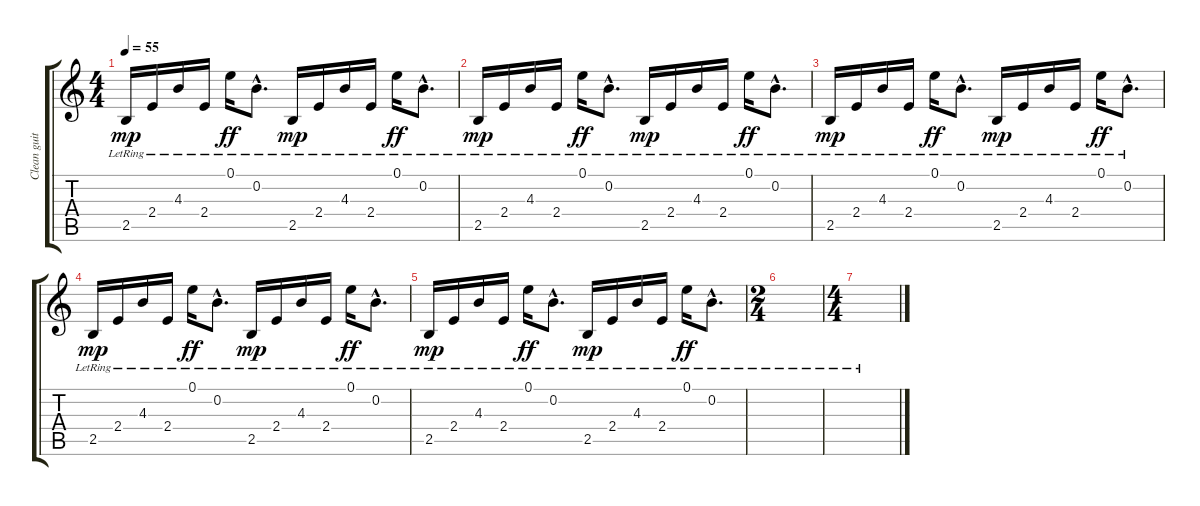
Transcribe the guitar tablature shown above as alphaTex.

\track ("Clean guitar" "Clean guit") {instrument acousticguitarsteel}
\staff {score tabs}
\tuning (E4 B3 G3 D3 A2 E2) {hide}
\ts (4 4)
\tempo 55
\clef g2
\ks c
2.5{lr}.16{dy mp} 2.4{lr}.16 4.3{lr}.16 2.4{lr}.16 0.1{lr}.16{dy ff} 0.2{hac lr}.8{d} 2.5{lr}.16{dy mp} 2.4{lr}.16 4.3{lr}.16 2.4{lr}.16 0.1{lr}.16{dy ff} 0.2{hac lr}.8{d} |
2.5{lr}.16{dy mp} 2.4{lr}.16 4.3{lr}.16 2.4{lr}.16 0.1{lr}.16{dy ff} 0.2{hac lr}.8{d} 2.5{lr}.16{dy mp} 2.4{lr}.16 4.3{lr}.16 2.4{lr}.16 0.1{lr}.16{dy ff} 0.2{hac lr}.8{d} |
2.5{lr}.16{dy mp} 2.4{lr}.16 4.3{lr}.16 2.4{lr}.16 0.1{lr}.16{dy ff} 0.2{hac lr}.8{d} 2.5{lr}.16{dy mp} 2.4{lr}.16 4.3{lr}.16 2.4{lr}.16 0.1{lr}.16{dy ff} 0.2{hac lr}.8{d} |
2.5{lr}.16{dy mp} 2.4{lr}.16 4.3{lr}.16 2.4{lr}.16 0.1{lr}.16{dy ff} 0.2{hac lr}.8{d} 2.5{lr}.16{dy mp} 2.4{lr}.16 4.3{lr}.16 2.4{lr}.16 0.1{lr}.16{dy ff} 0.2{hac lr}.8{d} |
2.5{lr}.16{dy mp} 2.4{lr}.16 4.3{lr}.16 2.4{lr}.16 0.1{lr}.16{dy ff} 0.2{hac lr}.8{d} 2.5{lr}.16{dy mp} 2.4{lr}.16 4.3{lr}.16 2.4{lr}.16 0.1{lr}.16{dy ff} 0.2{hac lr}.8{d} |
\ts (2 4)
|
\ts (4 4)
